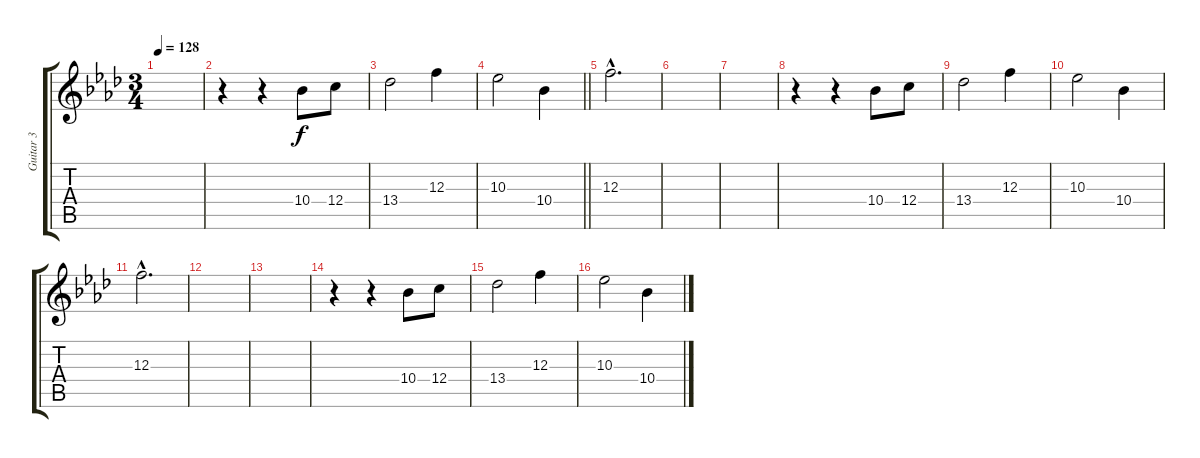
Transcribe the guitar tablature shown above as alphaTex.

\track ("Guitar 3" "Guitar 3") {instrument acousticguitarsteel}
\staff {score tabs}
\tuning (D4 A3 F3 C3 G2 D2) {hide}
\ts (3 4)
\tempo 128
\clef g2
\ks fminor
|
r.4 r.4 10.4.8 12.4.8 |
13.4.2 12.3.4 |
\barLineRight lightlight
10.3.2 10.4.4 |
12.3{hac}.2{d} |
|
|
r.4 r.4 10.4.8 12.4.8 |
13.4.2 12.3.4 |
10.3.2 10.4.4 |
12.3{hac}.2{d} |
|
|
r.4 r.4 10.4.8 12.4.8 |
13.4.2 12.3.4 |
10.3.2 10.4.4
